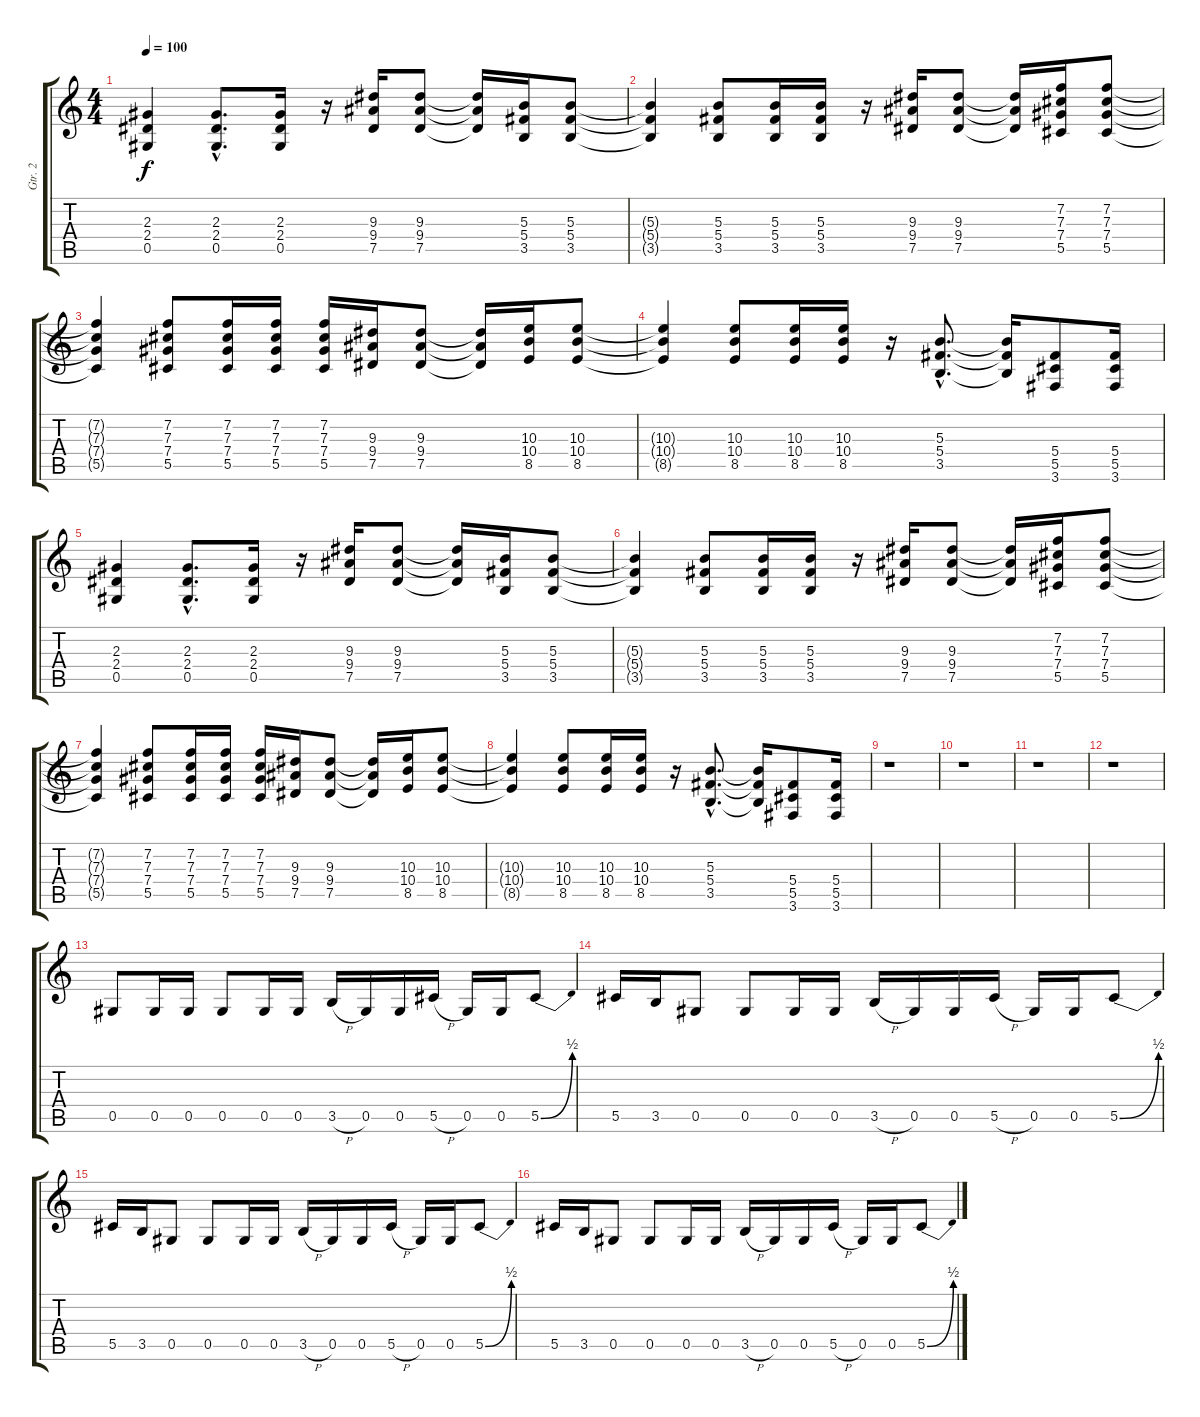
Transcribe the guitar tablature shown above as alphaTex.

\track ("Gtr. 2" "Gtr. 2") {instrument distortionguitar}
\staff {score tabs}
\tuning (Eb4 Bb3 Gb3 Db3 Ab2 Eb2) {hide}
\ts (4 4)
\tempo 100
\clef g2
\ks c
(2.3 2.4 0.5).4{dy f} (2.3{hac} 2.4{hac} 0.5{hac}).8{d} (2.3 2.4 0.5).16 r.16 (9.3 9.4 7.5).16 (9.3 9.4 7.5).8 (9.3{t} 9.4{t} 7.5{t}).16 (5.3 5.4 3.5).16 (5.3 5.4 3.5).8 |
(5.3{t} 5.4{t} 3.5{t}).4 (5.3 5.4 3.5).8 (5.3 5.4 3.5).16 (5.3 5.4 3.5).16 r.16 (9.3 9.4 7.5).16 (9.3 9.4 7.5).8 (9.3{t} 9.4{t} 7.5{t}).16 (7.2 7.3 7.4 5.5).16 (7.2 7.3 7.4 5.5).8 |
(7.2{t} 7.3{t} 7.4{t} 5.5{t}).4 (7.2 7.3 7.4 5.5).8 (7.2 7.3 7.4 5.5).16 (7.2 7.3 7.4 5.5).16 (7.2 7.3 7.4 5.5).16 (9.3 9.4 7.5).16 (9.3 9.4 7.5).8 (9.3{t} 9.4{t} 7.5{t}).16 (10.3 10.4 8.5).16 (10.3 10.4 8.5).8 |
(10.3{t} 10.4{t} 8.5{t}).4 (10.3 10.4 8.5).8 (10.3 10.4 8.5).16 (10.3 10.4 8.5).16 r.16 (5.3{hac} 5.4{hac} 3.5{hac}).8{d} (5.3{t} 5.4{t} 3.5{t}).16 (5.4 5.5 3.6).8 (5.4 5.5 3.6).16 |
(2.3 2.4 0.5).4 (2.3{hac} 2.4{hac} 0.5{hac}).8{d} (2.3 2.4 0.5).16 r.16 (9.3 9.4 7.5).16 (9.3 9.4 7.5).8 (9.3{t} 9.4{t} 7.5{t}).16 (5.3 5.4 3.5).16 (5.3 5.4 3.5).8 |
(5.3{t} 5.4{t} 3.5{t}).4 (5.3 5.4 3.5).8 (5.3 5.4 3.5).16 (5.3 5.4 3.5).16 r.16 (9.3 9.4 7.5).16 (9.3 9.4 7.5).8 (9.3{t} 9.4{t} 7.5{t}).16 (7.2 7.3 7.4 5.5).16 (7.2 7.3 7.4 5.5).8 |
(7.2{t} 7.3{t} 7.4{t} 5.5{t}).4 (7.2 7.3 7.4 5.5).8 (7.2 7.3 7.4 5.5).16 (7.2 7.3 7.4 5.5).16 (7.2 7.3 7.4 5.5).16 (9.3 9.4 7.5).16 (9.3 9.4 7.5).8 (9.3{t} 9.4{t} 7.5{t}).16 (10.3 10.4 8.5).16 (10.3 10.4 8.5).8 |
(10.3{t} 10.4{t} 8.5{t}).4 (10.3 10.4 8.5).8 (10.3 10.4 8.5).16 (10.3 10.4 8.5).16 r.16 (5.3{hac} 5.4{hac} 3.5{hac}).8{d} (5.3{t} 5.4{t} 3.5{t}).16 (5.4 5.5 3.6).8 (5.4 5.5 3.6).16 |
r.1 |
r.1 |
r.1 |
r.1 |
0.5.8 0.5.16 0.5.16 0.5.8 0.5.16 0.5.16 3.5{h}.16 0.5.16 0.5.16 5.5{h}.16 0.5.16 0.5.16 5.5{be (bend 0 0 60 2)}.8 |
5.5.16 3.5.16 0.5.8 0.5.8 0.5.16 0.5.16 3.5{h}.16 0.5.16 0.5.16 5.5{h}.16 0.5.16 0.5.16 5.5{be (bend 0 0 60 2)}.8 |
5.5.16 3.5.16 0.5.8 0.5.8 0.5.16 0.5.16 3.5{h}.16 0.5.16 0.5.16 5.5{h}.16 0.5.16 0.5.16 5.5{be (bend 0 0 60 2)}.8 |
5.5.16 3.5.16 0.5.8 0.5.8 0.5.16 0.5.16 3.5{h}.16 0.5.16 0.5.16 5.5{h}.16 0.5.16 0.5.16 5.5{be (bend 0 0 60 2)}.8
